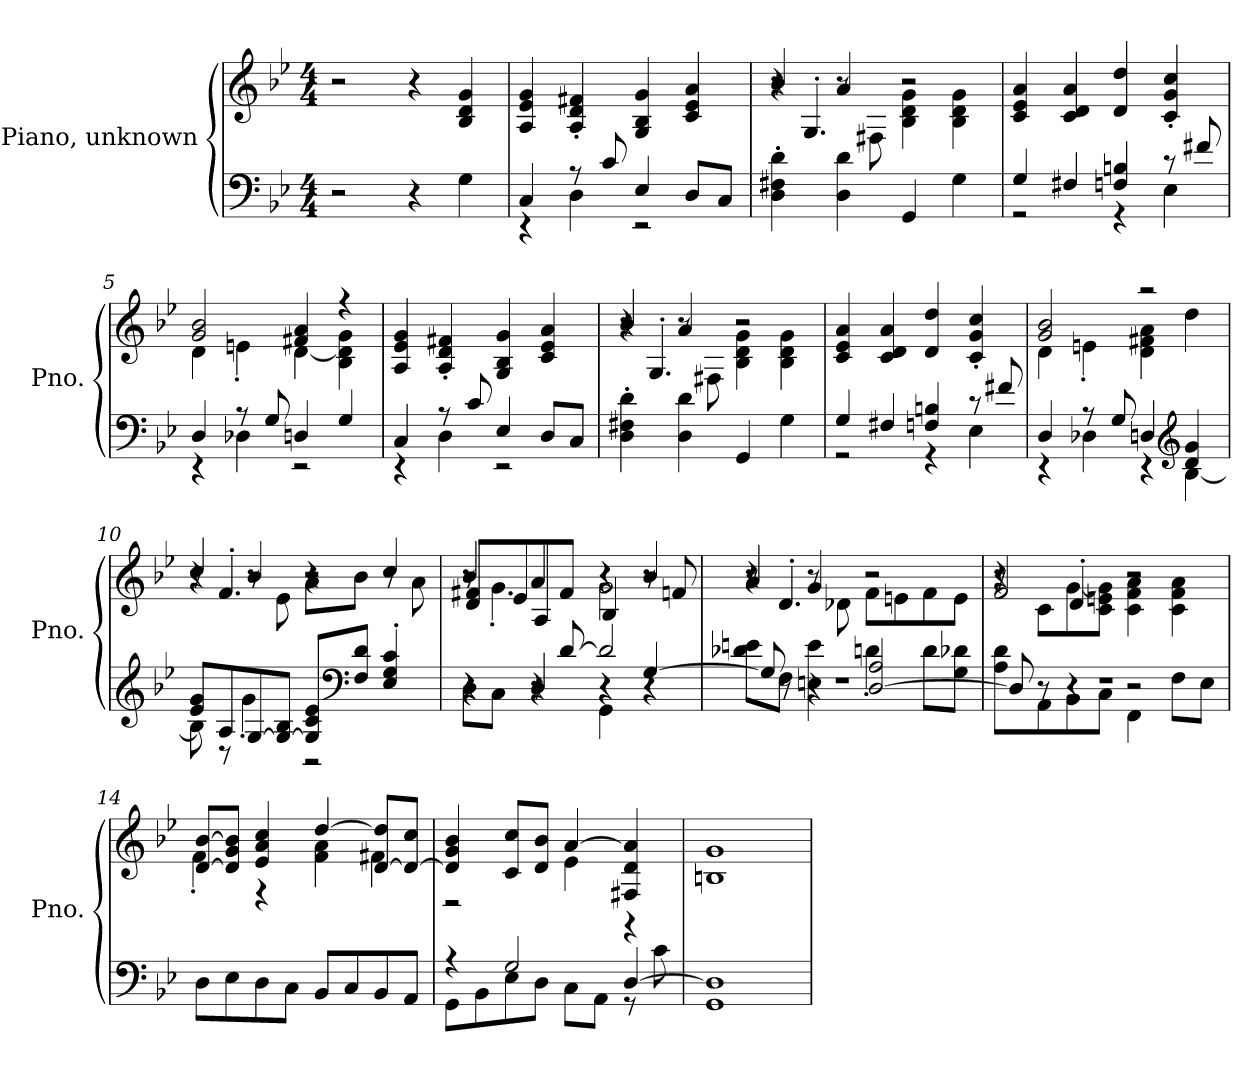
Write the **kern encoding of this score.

**kern	**kern
*part1	*part1
*staff2	*staff1
*I"Piano, unknown	*
*I'Pno.	*
*clefF4	*clefG2
*k[b-e-]	*k[b-e-]
*M4/4	*M4/4
*MM120	*MM120
=1	=1
2r	2r
4r	4r
4G\	4B-/ 4d/ 4g/
=2	=2
*^	*
4C/	4r	4A/ 4e-/ 4g/
8r	4D\	4A/' 4d/' 4f#X/'
8c/	.	.
4E-/	2r	4G/ 4B-/ 4g/
8D/L	.	4c/ 4e-/ 4a/
8C/J	.	.
*v	*v	*
=3	=3
*	*^
*	*	*^
4D\' 4F#X\' 4d\'	4b-/	4r	8r
.	.	.	4.G'/
4D\ 4d\	4a/	8r	.
.	.	8F#X\	.
4GG/	2r	4B-\ 4d\ 4g\	2r
4G\	.	4B-\ 4d\ 4g\	.
*	*v	*v	*v
=4	=4
*^	*
4G/	2r	4c/ 4e-/ 4a/
4F#X/	.	4c/ 4d/ 4a/
4Fn/ 4Bn/	4r	4d/ 4dd/
8r	4E-\	4c/' 4g/' 4cc/'
8f#X/	.	.
=5	=5	=5
*	*	*^
4D/	4r	2g/ 2b-/	4d\
8r	4D-X\	.	4en'\
8G/	.	.	.
4Dn/	2r	4f#X/ 4a/	[4d\
4G/	.	4r	4B-\ 4d\] 4g\
*	*	*v	*v
!!LO:LB:g=z
=6	=6	=6
4C/	4r	4A/ 4e-/ 4g/
8r	4D\	4A/' 4d/' 4f#X/'
8c/	.	.
4E-/	2r	4G/ 4B-/ 4g/
8D/L	.	4c/ 4e-/ 4a/
8C/J	.	.
*v	*v	*
=7	=7
*	*^
*	*	*^
4D\' 4F#X\' 4d\'	4b-/	4r	8r
.	.	.	4.G'/
4D\ 4d\	4a/	8r	.
.	.	8F#X\	.
4GG/	2r	4B-\ 4d\ 4g\	2r
4G\	.	4B-\ 4d\ 4g\	.
*	*v	*v	*v
=8	=8
*^	*
4G/	2r	4c/ 4e-/ 4a/
4F#X/	.	4c/ 4d/ 4a/
4Fn/ 4Bn/	4r	4d/ 4dd/
8r	4E-\	4c/' 4g/' 4cc/'
8f#X/	.	.
=9	=9	=9
*	*	*^
4D/	4r	2g/ 2b-/	4d\
8r	4D-X\	.	4en'\
8G/	.	.	.
4Dn/	4r	2r	4d\ 4f#X\ 4a\
*clefG2	*	*	*
4d/ 4g/	[4B-\	.	4dd\
!!LO:LB:g=z
=10	=10	=10	=10
*	*	*	*^
8e-/ 8g/L	8B-\]	4cc/	4r	8r
8A/	8r	.	.	4.f'/
[8G/	4g'\	4b-/	8r	.
8G/_ 8B-/J	.	.	8e-\	.
8G/] 8c/ 8e-/L	2r	4r	8a\L	2r
*clefF4	*	*	*	*
8F/ 8d/J	.	.	8b-\J	.
4E-/' 4G/' 4c/'	.	4cc/	8r	.
.	.	.	8a\	.
=11	=11	=11	=11	=11
*	*^	*	*	*
4r	8D\L	4r	4b-/	8r	8d/ 8f#X/L
.	8C\J	.	.	4.g'\	8e-/
8r	4r	4D/	4a/	.	8A/
[8d/	.	.	.	.	8f#/J
2d/]	4GG\	4r	4r	2g\	4B-/
.	4r	[4G/	4b-/	.	8r
.	.	.	.	.	8fn/
=12	=12	=12	=12	=12	=12
1r	8d-X\ 8en\L	8G/]	4a/	4r	8r
.	8F\J	8r	.	.	4.d'/
.	4En\ 4e\	4r	4g/	8r	.
.	.	.	.	8d-X\	.
.	4dn'\	[2D/ 2A/	2r	8f\L	2r
.	.	.	.	8en\	.
.	8d\L	.	.	8f\	.
.	8G\ 8d-X\J	.	.	8e\J	.
!!LO:LB:g=z	!!	!!
=13	=13	=13	=13	=13	=13
1r	8A\ 8d\L	8D/]	2f/	8r	4r
.	8AA\	8r	.	8c\L	.
.	8BB-\	4r	.	[8g\	4d'/
.	8C\J	.	.	8c\ 8en\ 8g\]J	.
.	4FF\	2r	2r	4c\ 4f\ 4a\	2r
.	8F\L	.	.	4c\ 4f\ 4a\	.
.	8E-\J	.	.	.	.
*v	*v	*v	*	*	*
*	*	*v	*v
=14	=14	=14
8D\L	[8d/ [8b-/L	4f'\
8E-\	8d/] 8g/ 8b-/]J	.
8D\	4e-/ 4a/ 4cc/	4r
8C\J	.	.
8BB-/L	[4dd/	4f\ 4a\
8C/	.	.
8BB-/	[8d/ 8dd/]L	4f#X\
8AA/J	8d/_ 8cc/J	.
=15	=15	=15
*^	*	*
4r	8GG\L	4d/] 4g/ 4b-/	2r
.	8BB-\	.	.
2G/	8E-\	8c/ 8cc/L	.
.	8D\J	8d/ 8b-/J	.
.	8C\L	[4a/	4e-\
.	8AA\J	.	.
[4D/	8r	4F#X/ 4d/ 4a/]	4r
.	8c\	.	.
*	*	*v	*v
=16	=16	=16
1D]	1GG	1Bn 1g
*v	*v	*
=	=
*-	*-
